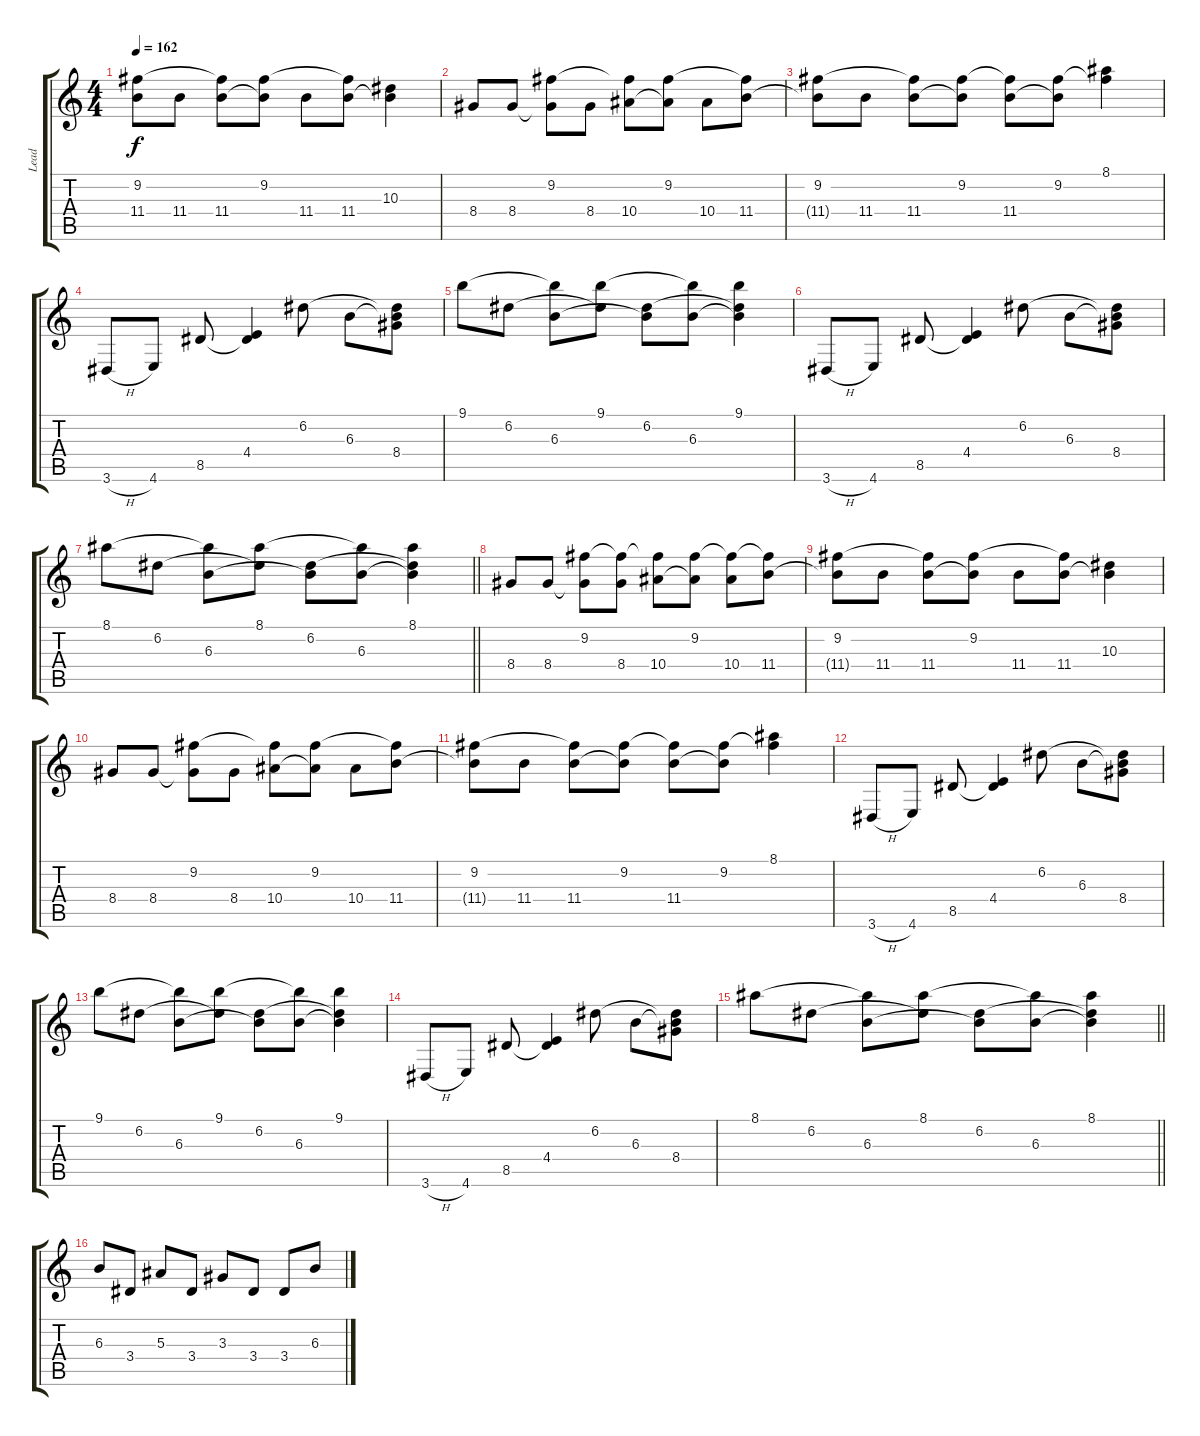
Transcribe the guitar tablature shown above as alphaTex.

\track ("Lead" "Lead") {instrument distortionguitar}
\staff {score tabs}
\tuning (D4 A3 F3 C3 G2 C2) {hide}
\ts (4 4)
\tempo 162
\clef g2
\ks c
(9.2 11.4{t}).8{dy f} 11.4.8 (9.2{t} 11.4).8 (9.2 11.4{t}).8 11.4.8 (9.2{t} 11.4).8 (10.3 11.4{t}).4 |
8.4.8 8.4.8 (9.2 8.4{t}).8 8.4.8 (9.2{t} 10.4).8 (9.2 10.4{t}).8 10.4.8 (9.2{t} 11.4).8 |
(9.2 11.4{t}).8 11.4.8 (9.2{t} 11.4).8 (9.2 11.4{t}).8 (9.2{t} 11.4).8 (9.2 11.4{t}).8 (8.1 9.2{t}).4 |
3.6{h}.8 4.6.8 8.5.8 (4.4 8.5{t}).4 6.2.8 6.3.8 (6.2{t} 6.3{t} 8.4).8 |
9.1.8 6.2.8 (9.1{t} 6.3).8 (9.1 6.2{t}).8 (6.2 6.3{t}).8 (9.1{t} 6.3).8 (9.1 6.2{t} 6.3{t}).4 |
3.6{h}.8 4.6.8 8.5.8 (4.4 8.5{t}).4 6.2.8 6.3.8 (6.2{t} 6.3{t} 8.4).8 |
\barLineRight lightlight
8.1.8 6.2.8 (8.1{t} 6.3).8 (8.1 6.2{t}).8 (6.2 6.3{t}).8 (8.1{t} 6.3).8 (8.1 6.2{t} 6.3{t}).4 |
\section ("" "")
8.4.8 8.4.8 (9.2 8.4{t}).8 (9.2{t} 8.4).8 (9.2{t} 10.4).8 (9.2 10.4{t}).8 (9.2{t} 10.4).8 (9.2{t} 11.4).8 |
(9.2 11.4{t}).8 11.4.8 (9.2{t} 11.4).8 (9.2 11.4{t}).8 11.4.8 (9.2{t} 11.4).8 (10.3 11.4{t}).4 |
8.4.8 8.4.8 (9.2 8.4{t}).8 8.4.8 (9.2{t} 10.4).8 (9.2 10.4{t}).8 10.4.8 (9.2{t} 11.4).8 |
(9.2 11.4{t}).8 11.4.8 (9.2{t} 11.4).8 (9.2 11.4{t}).8 (9.2{t} 11.4).8 (9.2 11.4{t}).8 (8.1 9.2{t}).4 |
3.6{h}.8 4.6.8 8.5.8 (4.4 8.5{t}).4 6.2.8 6.3.8 (6.2{t} 6.3{t} 8.4).8 |
9.1.8 6.2.8 (9.1{t} 6.3).8 (9.1 6.2{t}).8 (6.2 6.3{t}).8 (9.1{t} 6.3).8 (9.1 6.2{t} 6.3{t}).4 |
3.6{h}.8 4.6.8 8.5.8 (4.4 8.5{t}).4 6.2.8 6.3.8 (6.2{t} 6.3{t} 8.4).8 |
\barLineRight lightlight
8.1.8 6.2.8 (8.1{t} 6.3).8 (8.1 6.2{t}).8 (6.2 6.3{t}).8 (8.1{t} 6.3).8 (8.1 6.2{t} 6.3{t}).4 |
\section ("" "")
6.3.8 3.4.8 5.3.8 3.4.8 3.3.8 3.4.8 3.4.8 6.3.8
